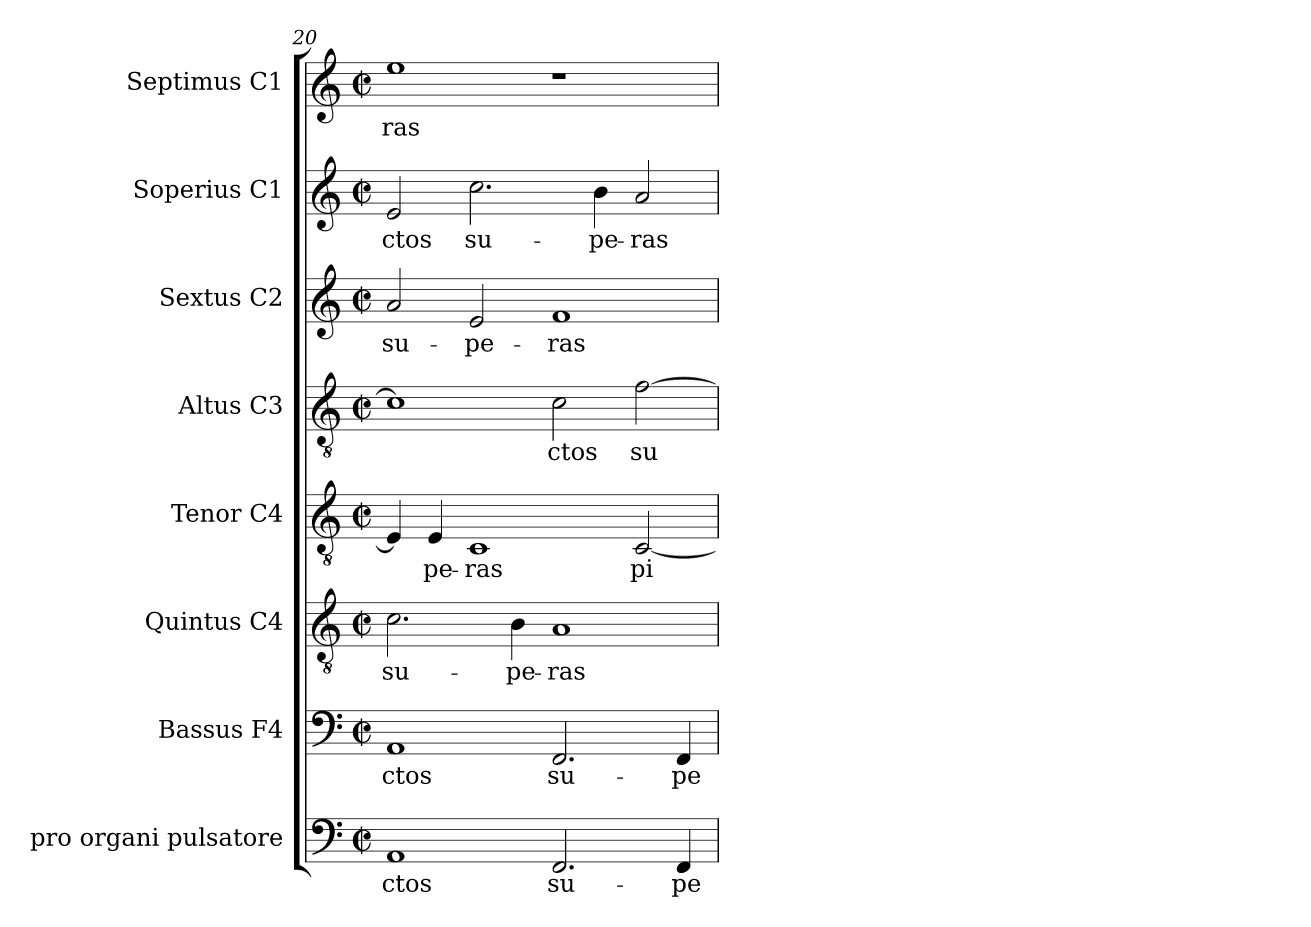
**kern	**text	**kern	**text	**kern	**text	**kern	**text	**kern	**text	**kern	**text	**kern	**text	**kern	**text
*part8	*part8	*part7	*part7	*part6	*part6	*part5	*part5	*part4	*part4	*part3	*part3	*part2	*part2	*part1	*part1
*staff8	*staff8	*staff7	*staff7	*staff6	*staff6	*staff5	*staff5	*staff4	*staff4	*staff3	*staff3	*staff2	*staff2	*staff1	*staff1
*I"pro organi  pulsatore	*	*I"Bassus  F4	*	*I"Quintus  C4	*	*I"Tenor  C4	*	*I"Altus  C3	*	*I"Sextus  C2	*	*I"Soperius  C1	*	*I"Septimus  C1	*
*clefF4	*	*clefF4	*	*clefGv2	*	*clefGv2	*	*clefGv2	*	*clefG2	*	*clefG2	*	*clefG2	*
*k[]	*	*k[]	*	*k[]	*	*k[]	*	*k[]	*	*k[]	*	*k[]	*	*k[]	*
*C:	*	*C:	*	*C:	*	*C:	*	*C:	*	*C:	*	*C:	*	*C:	*
*M2/2	*	*M2/2	*	*M2/2	*	*M2/2	*	*M2/2	*	*M2/2	*	*M2/2	*	*M2/2	*
*met(c|)	*	*met(c|)	*	*met(c|)	*	*met(c|)	*	*met(c|)	*	*met(c|)	*	*met(c|)	*	*met(c|)	*
=20	=20	=20	=20	=20	=20	=20	=20	=20	=20	=20	=20	=20	=20	=20	=20
!	!LO:LY:a:cj	!	!LO:LY:b:cj	!	!LO:LY:b:cj	!	!LO:LY:b:rj	!	!LO:LY:b:rj	!	!LO:LY:b:cj	!	!LO:LY:b:cj	!	!LO:LY:b:rj
1AA	-ctos	1AA	-ctos	2.c\	su-	4E/]	--	1c]	--	2a/	su-	2e/	-ctos	1ee	-ras
!	!	!	!	!	!	!	!LO:LY:b:rj	!	!	!	!	!	!	!	!
.	.	.	.	.	.	4E/	-pe-	.	.	.	.	.	.	.	.
!	!	!	!	!	!	!	!LO:LY:b:rj	!	!	!	!LO:LY:b:cj	!	!LO:LY:b:cj	!	!
.	.	.	.	.	.	1C	-ras	.	.	2e/	-pe-	2.cc\	su-	.	.
!	!	!	!	!	!LO:LY:b:cj	!	!	!	!	!	!	!	!	!	!
.	.	.	.	4B\	-pe-	.	.	.	.	.	.	.	.	.	.
!	!LO:LY:a:cj	!	!LO:LY:b:cj	!	!LO:LY:b:cj	!	!	!	!LO:LY:b:rj	!	!LO:LY:b:cj	!	!	!	!
2.FF/	su-	2.FF/	su-	1A	-ras	.	.	2c\	-ctos	1f	-ras	.	.	1r	.
!	!	!	!	!	!	!	!	!	!	!	!	!	!LO:LY:b:cj	!	!
.	.	.	.	.	.	.	.	.	.	.	.	4b\	-pe-	.	.
!	!	!	!	!	!	!	!LO:LY:b:rj	!	!LO:LY:b:rj	!	!	!	!LO:LY:b:cj	!	!
.	.	.	.	.	.	[<2C/	pi-	[>2f\	su-	.	.	2a/	-ras	.	.
!	!LO:LY:a:cj	!	!LO:LY:b:cj	!	!	!	!	!	!	!	!	!	!	!	!
4FF/	-pe-	4FF/	-pe-	.	.	.	.	.	.	.	.	.	.	.	.
=	=	=	=	=	=	=	=	=	=	=	=	=	=	=	=
*-	*-	*-	*-	*-	*-	*-	*-	*-	*-	*-	*-	*-	*-	*-	*-
